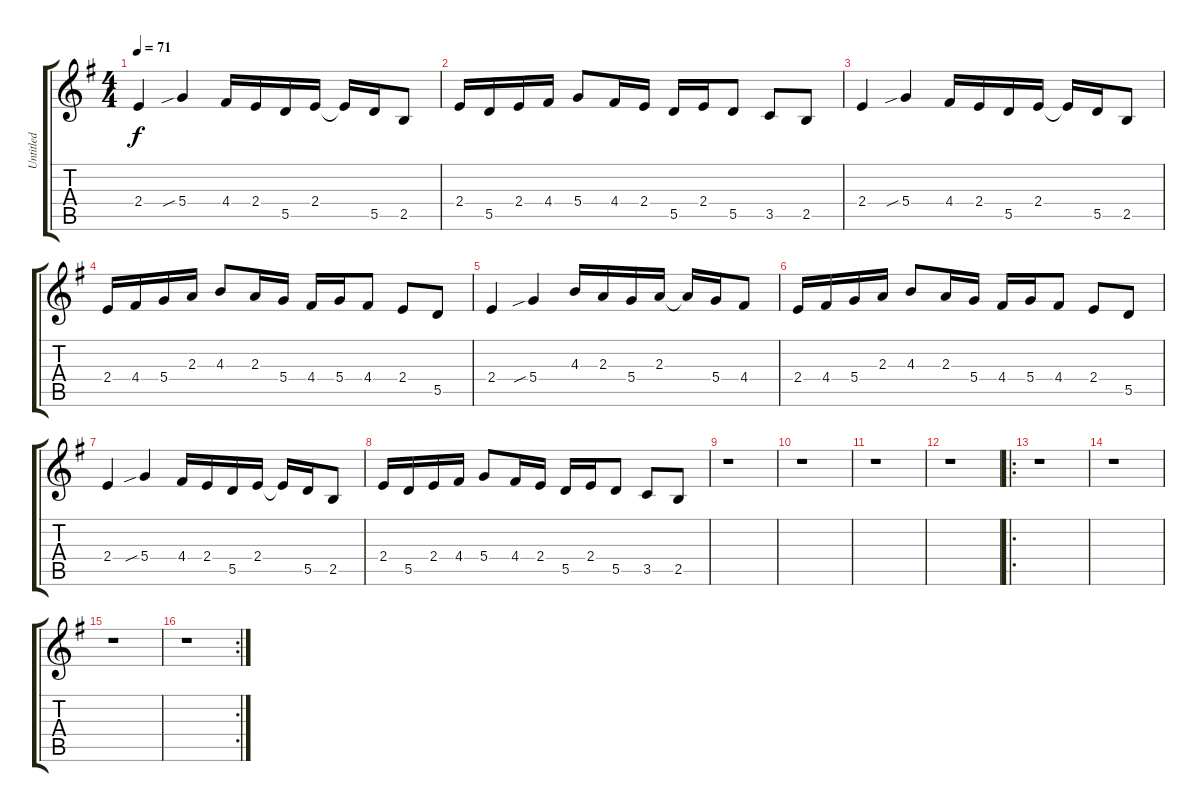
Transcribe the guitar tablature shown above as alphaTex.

\track ("Untitled" "Untitled") {instrument distortionguitar}
\staff {score tabs}
\tuning (E4 B3 G3 D3 A2 E2) {hide}
\ts (4 4)
\tempo 71
\clef g2
\ks g
2.4.4{dy f instrument distortionguitar} 5.4{sib}.4 4.4.16 2.4.16 5.5.16 2.4.16 2.4{t}.16 5.5.16 2.5.8 |
2.4.16 5.5.16 2.4.16 4.4.16 5.4.8 4.4.16 2.4.16 5.5.16 2.4.16 5.5.8 3.5.8 2.5.8 |
2.4.4 5.4{sib}.4 4.4.16 2.4.16 5.5.16 2.4.16 2.4{t}.16 5.5.16 2.5.8 |
2.4.16 4.4.16 5.4.16 2.3.16 4.3.8 2.3.16 5.4.16 4.4.16 5.4.16 4.4.8 2.4.8 5.5.8 |
2.4.4 5.4{sib}.4 4.3.16 2.3.16 5.4.16 2.3.16 2.3{t}.16 5.4.16 4.4.8 |
2.4.16 4.4.16 5.4.16 2.3.16 4.3.8 2.3.16 5.4.16 4.4.16 5.4.16 4.4.8 2.4.8 5.5.8 |
2.4.4 5.4{sib}.4 4.4.16 2.4.16 5.5.16 2.4.16 2.4{t}.16 5.5.16 2.5.8 |
2.4.16 5.5.16 2.4.16 4.4.16 5.4.8 4.4.16 2.4.16 5.5.16 2.4.16 5.5.8 3.5.8 2.5.8 |
r.1 |
r.1 |
r.1 |
r.1 |
\ro
r.1 |
r.1 |
r.1 |
\rc 2
r.1
